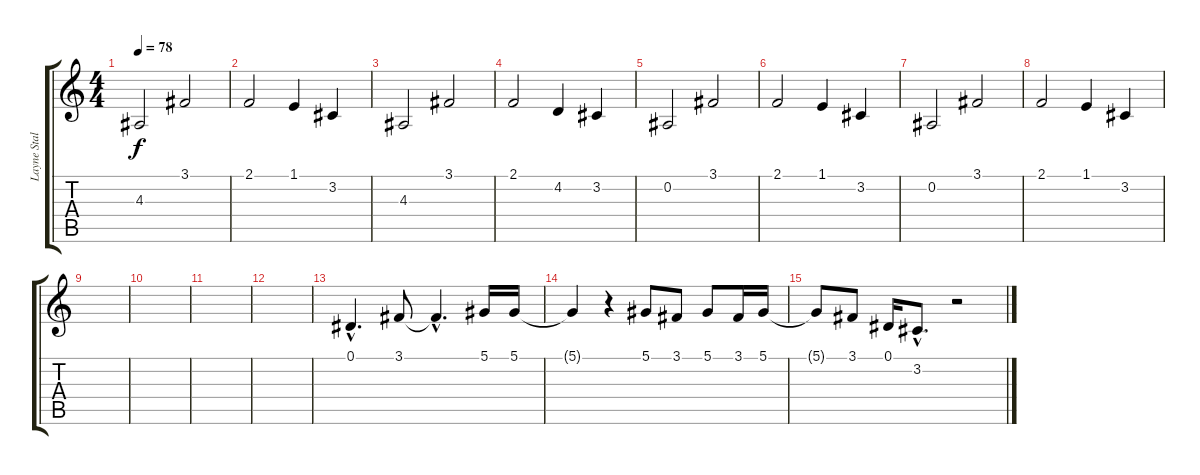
\track ("Layne Staley - Lead Vocals" "Layne Stal") {instrument lead1square}
\staff {score tabs}
\tuning (Eb4 Bb3 Gb3 Db3 Ab2 Eb2) {hide}
\ts (4 4)
\tempo 78
\clef g2
\ks c
4.3.2{dy f} 3.1.2 |
2.1.2 1.1.4 3.2.4 |
4.3.2 3.1.2 |
2.1.2 4.2.4 3.2.4 |
0.2.2 3.1.2 |
2.1.2 1.1.4 3.2.4 |
0.2.2 3.1.2 |
2.1.2 1.1.4 3.2.4 |
|
|
|
|
0.1{hac}.4{d} 3.1.8 3.1{hac t}.4{d} 5.1.16 5.1.16 |
5.1{t}.4 r.4 5.1.8 3.1.8 5.1.8 3.1.16 5.1.16 |
5.1{t}.8 3.1.8 0.1.16 3.2{hac}.8{d} r.2
